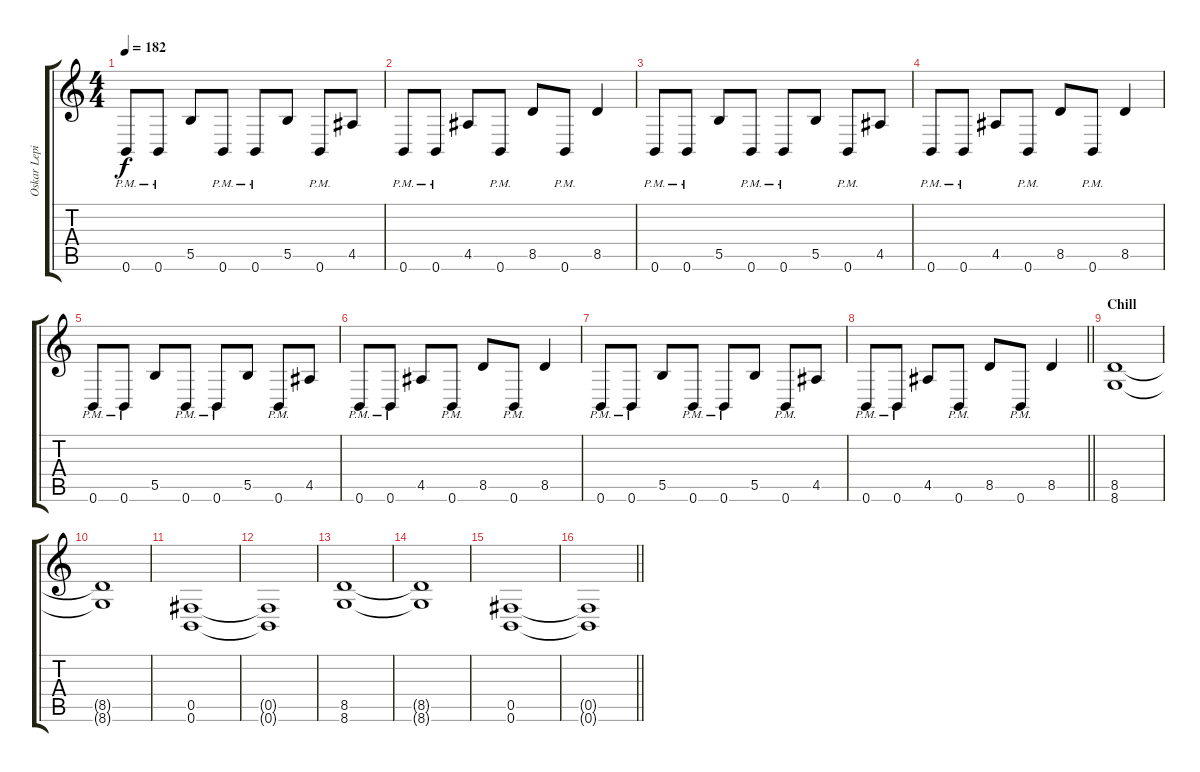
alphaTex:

\track ("Oskar Lepik" "Oskar Lepi") {instrument overdrivenguitar}
\staff {score tabs}
\tuning (Db4 Ab3 E3 B2 Gb2 B1) {hide}
\ts (4 4)
\tempo 182
\clef g2
\ks c
0.6{pm}.8{dy f} 0.6{pm}.8 5.5.8 0.6{pm}.8 0.6{pm}.8 5.5.8 0.6{pm}.8 4.5.8 |
0.6{pm}.8 0.6{pm}.8 4.5.8 0.6{pm}.8 8.5.8 0.6{pm}.8 8.5.4 |
0.6{pm}.8 0.6{pm}.8 5.5.8 0.6{pm}.8 0.6{pm}.8 5.5.8 0.6{pm}.8 4.5.8 |
0.6{pm}.8 0.6{pm}.8 4.5.8 0.6{pm}.8 8.5.8 0.6{pm}.8 8.5.4 |
0.6{pm}.8 0.6{pm}.8 5.5.8 0.6{pm}.8 0.6{pm}.8 5.5.8 0.6{pm}.8 4.5.8 |
0.6{pm}.8 0.6{pm}.8 4.5.8 0.6{pm}.8 8.5.8 0.6{pm}.8 8.5.4 |
0.6{pm}.8 0.6{pm}.8 5.5.8 0.6{pm}.8 0.6{pm}.8 5.5.8 0.6{pm}.8 4.5.8 |
\barLineRight lightlight
0.6{pm}.8 0.6{pm}.8 4.5.8 0.6{pm}.8 8.5.8 0.6{pm}.8 8.5.4 |
\section ("" "Chill")
(8.5 8.6).1 |
(8.5{t} 8.6{t}).1 |
(0.5 0.6).1 |
(0.5{t} 0.6{t}).1 |
(8.5 8.6).1 |
(8.5{t} 8.6{t}).1 |
(0.5 0.6).1 |
\barLineRight lightlight
(0.5{t} 0.6{t}).1
